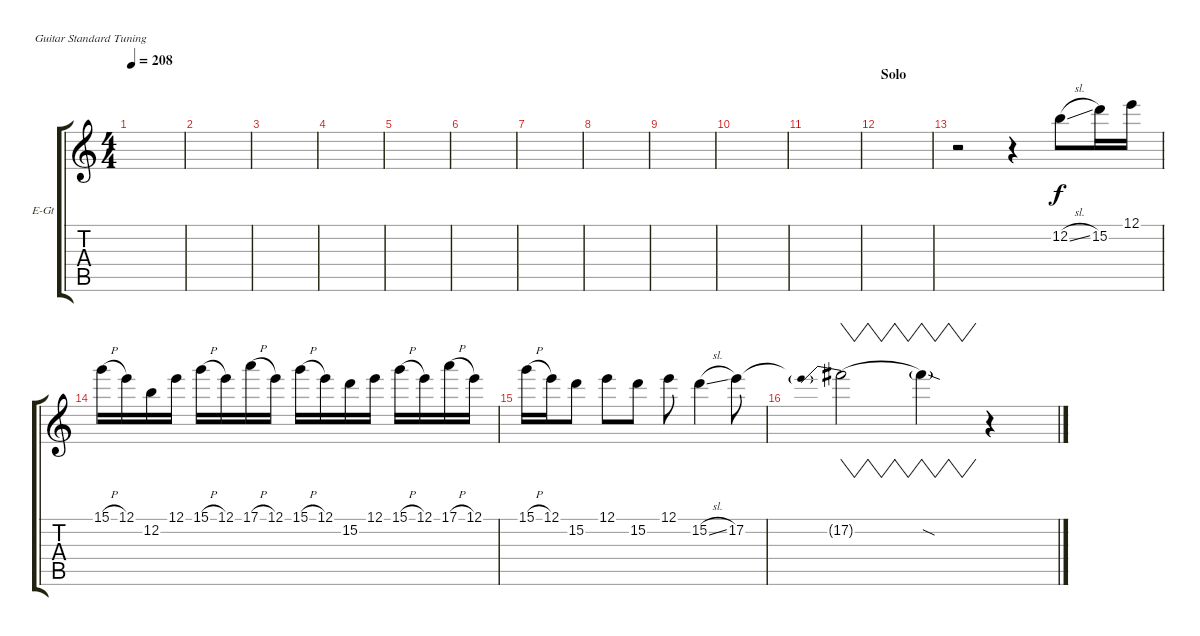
\defaultSystemsLayout 4
\bracketExtendMode groupsimilarinstruments
\firstSystemTrackNameOrientation horizontal
\otherSystemsTrackNameOrientation horizontal
\track ("Solos" "E-Gt") {instrument distortionguitar}
\staff {score tabs}
\tuning (E4 B3 G3 D3 A2 E2)
\ts (4 4)
\tempo 208
\clef g2
\scale
0.333333
\ks c
|
\scale
0.333333 |
\scale
0.333333 |
\scale
0.333333 |
\scale
0.333333 |
\scale
0.333333 |
\scale
0.333333 |
\scale
0.333333 |
\scale
0.333333 |
\scale
0.333333 |
\scale
0.333333 |
\section ("" "Solo")
\scale
0.333333 |
\scale
0.333333 r.2 r.4 12.2{sl}.8 15.2.16 12.1.16 |
\scale
0.333333 15.1{h}.16 12.1.16 12.2.16 12.1.16 15.1{h}.16 12.1.16 17.1{h}.16 12.1.16 15.1{h}.16 12.1.16 15.2.16 12.1.16 15.1{h}.16 12.1.16 17.1{h}.16 12.1.16 |
\scale
0.333333 15.1{h}.16 12.1.16 15.2.8 12.1.8 15.2.8 12.1.8 15.2{sl}.4 17.2.8 |
\scale
0.333333 17.2{be (prebend 0 4 60 4) t}.2{vw} 17.2{sod t}.4{vw} r.4
